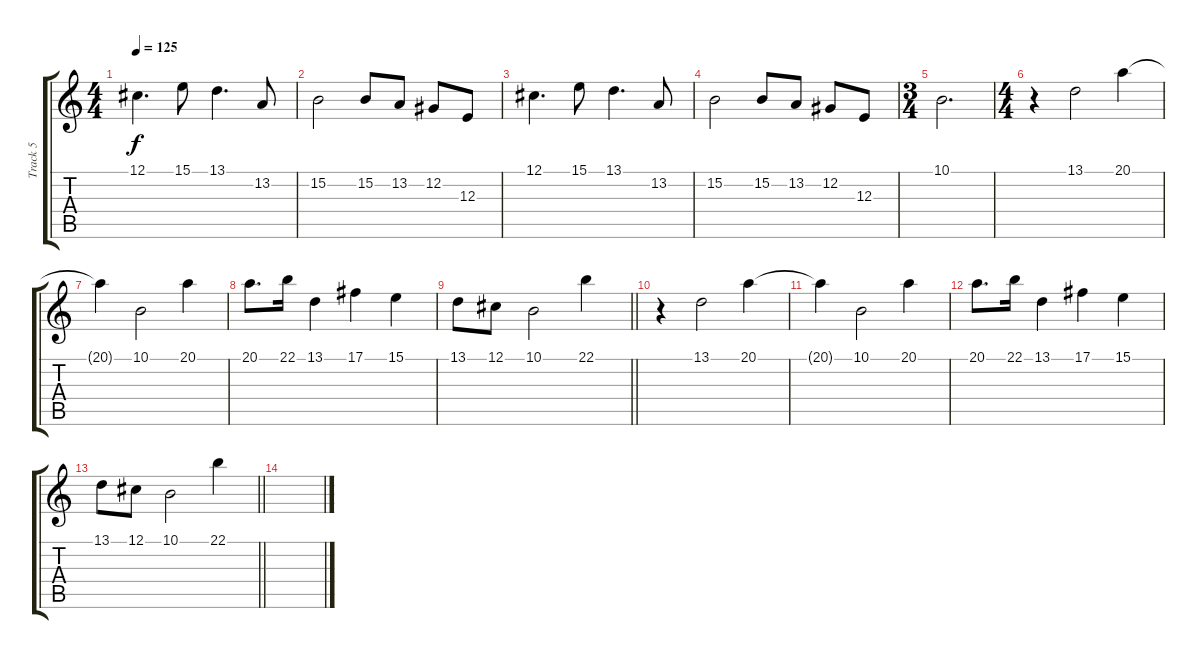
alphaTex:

\track ("Track 5" "Track 5") {instrument trumpet}
\staff {score tabs}
\tuning (Db4 Ab3 E3 B2 Gb2 B1) {hide}
\ts (4 4)
\tempo 125
\clef g2
\ks c
12.1.4{d dy f} 15.1.8 13.1.4{d} 13.2.8 |
15.2.2 15.2.8 13.2.8 12.2.8 12.3.8 |
12.1.4{d} 15.1.8 13.1.4{d} 13.2.8 |
15.2.2 15.2.8 13.2.8 12.2.8 12.3.8 |
\ts (3 4)
10.1.2{d} |
\ts (4 4)
r.4 13.1.2 20.1.4 |
20.1{t}.4 10.1.2 20.1.4 |
20.1.8{d} 22.1.16 13.1.4 17.1.4 15.1.4 |
\barLineRight lightlight
13.1.8 12.1.8 10.1.2 22.1.4 |
r.4 13.1.2 20.1.4 |
20.1{t}.4 10.1.2 20.1.4 |
20.1.8{d} 22.1.16 13.1.4 17.1.4 15.1.4 |
\barLineRight lightlight
13.1.8 12.1.8 10.1.2 22.1.4 |
\section ("" " ")
